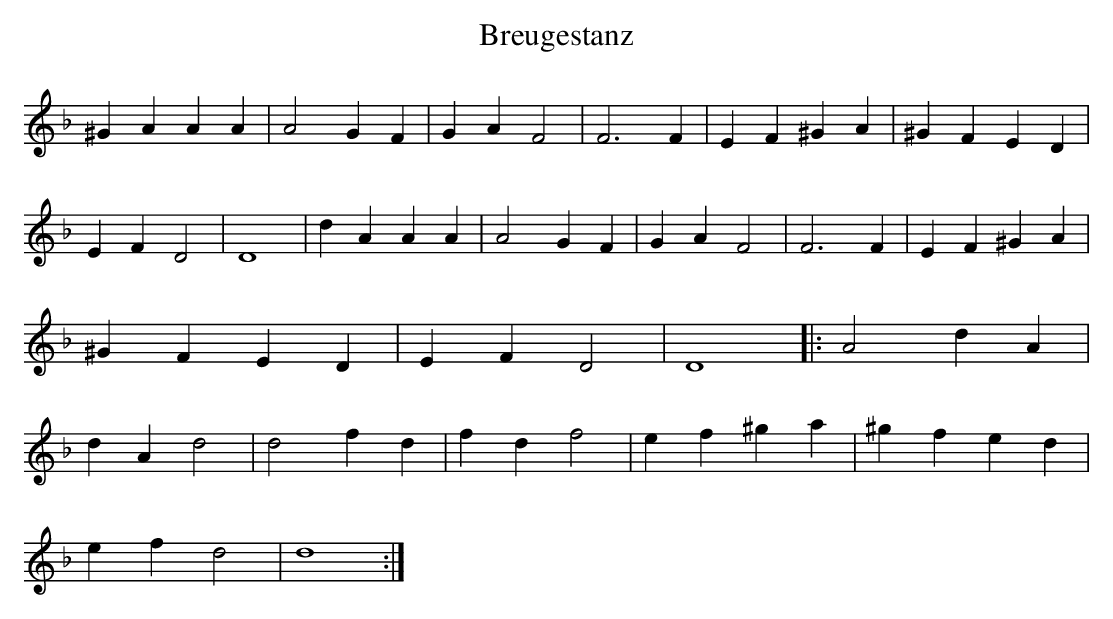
X:1
T:Breugestanz
M: 1/4=187
L: 1/8
K:Dm
^G2A2 A2A2 |A4 G2F2 |G2A2 F4 |F6 F2 |E2F2^G2A2 |^G2F2 E2D2 |E2F2 D4 |D8 |d2A2 A2A2 |A4 G2F2 |G2A2 F4 |F6 F2 |E2F2 ^G2A2 |^G2F2 E2D2 |E2F2 D4 |D8 |:A4 d2A2 |d2A2 d4 |d4 f2d2 |f2d2 f4 |e2f2 ^g2a2 |^g2f2 e2d2 |
e2f2 d4 |d8 :|
